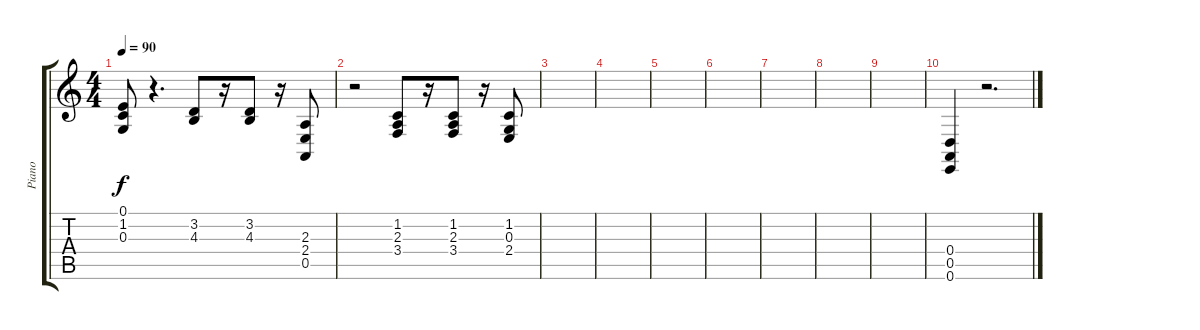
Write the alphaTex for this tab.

\track ("Piano" "Piano") {instrument acousticgrandpiano}
\staff {score tabs}
\tuning (E4 B3 G3 D3 A2 E2) {hide}
\ts (4 4)
\tempo 90
\clef g2
\ks c
(0.1 1.2 0.3).8{dy f} r.4{d} (3.2 4.3).8 r.16 (3.2 4.3).8 r.16 (2.3 2.4 0.5).8 |
r.2 (1.2 2.3 3.4).8 r.16 (1.2 2.3 3.4).8 r.16 (1.2 0.3 2.4).8 |
|
|
|
|
|
|
|
(0.4 0.5 0.6).4 r.2{d}
